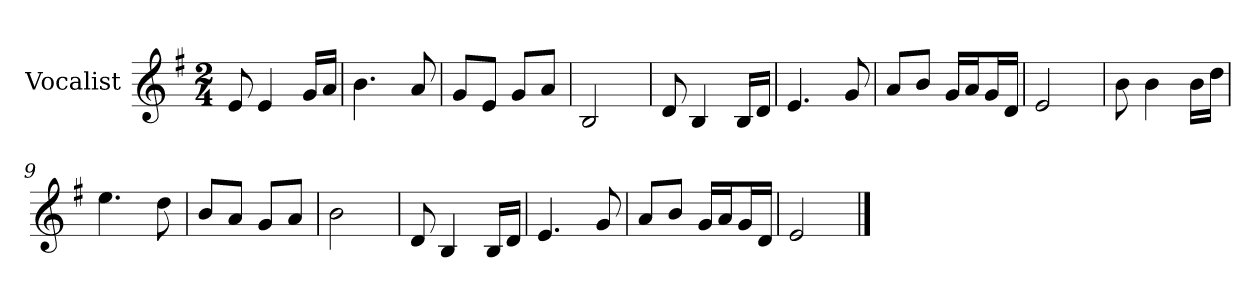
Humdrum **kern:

**kern
*part1
*staff1
*I"Vocalist
*k[f#]
*G:
*M2/4
=
8e
4e
16gLL
16aJJ
=1
4.b
8a
=2
8gL
8eJ
8gL
8aJ
=3
2B
=4
8d
4B
16BLL
16dJJ
=5
4.e
8g
=6
8aL
8bJ
16gLL
16aJ
16gL
16dJJ
=7
2e
=8
8b
4b
16bLL
16ddJJ
=9
4.ee
8dd
=10
8bL
8aJ
8gL
8aJ
=11
2b
=12
8d
4B
16BLL
16dJJ
=13
4.e
8g
=14
8aL
8bJ
16gLL
16aJ
16gL
16dJJ
=15
2e
==
*-
